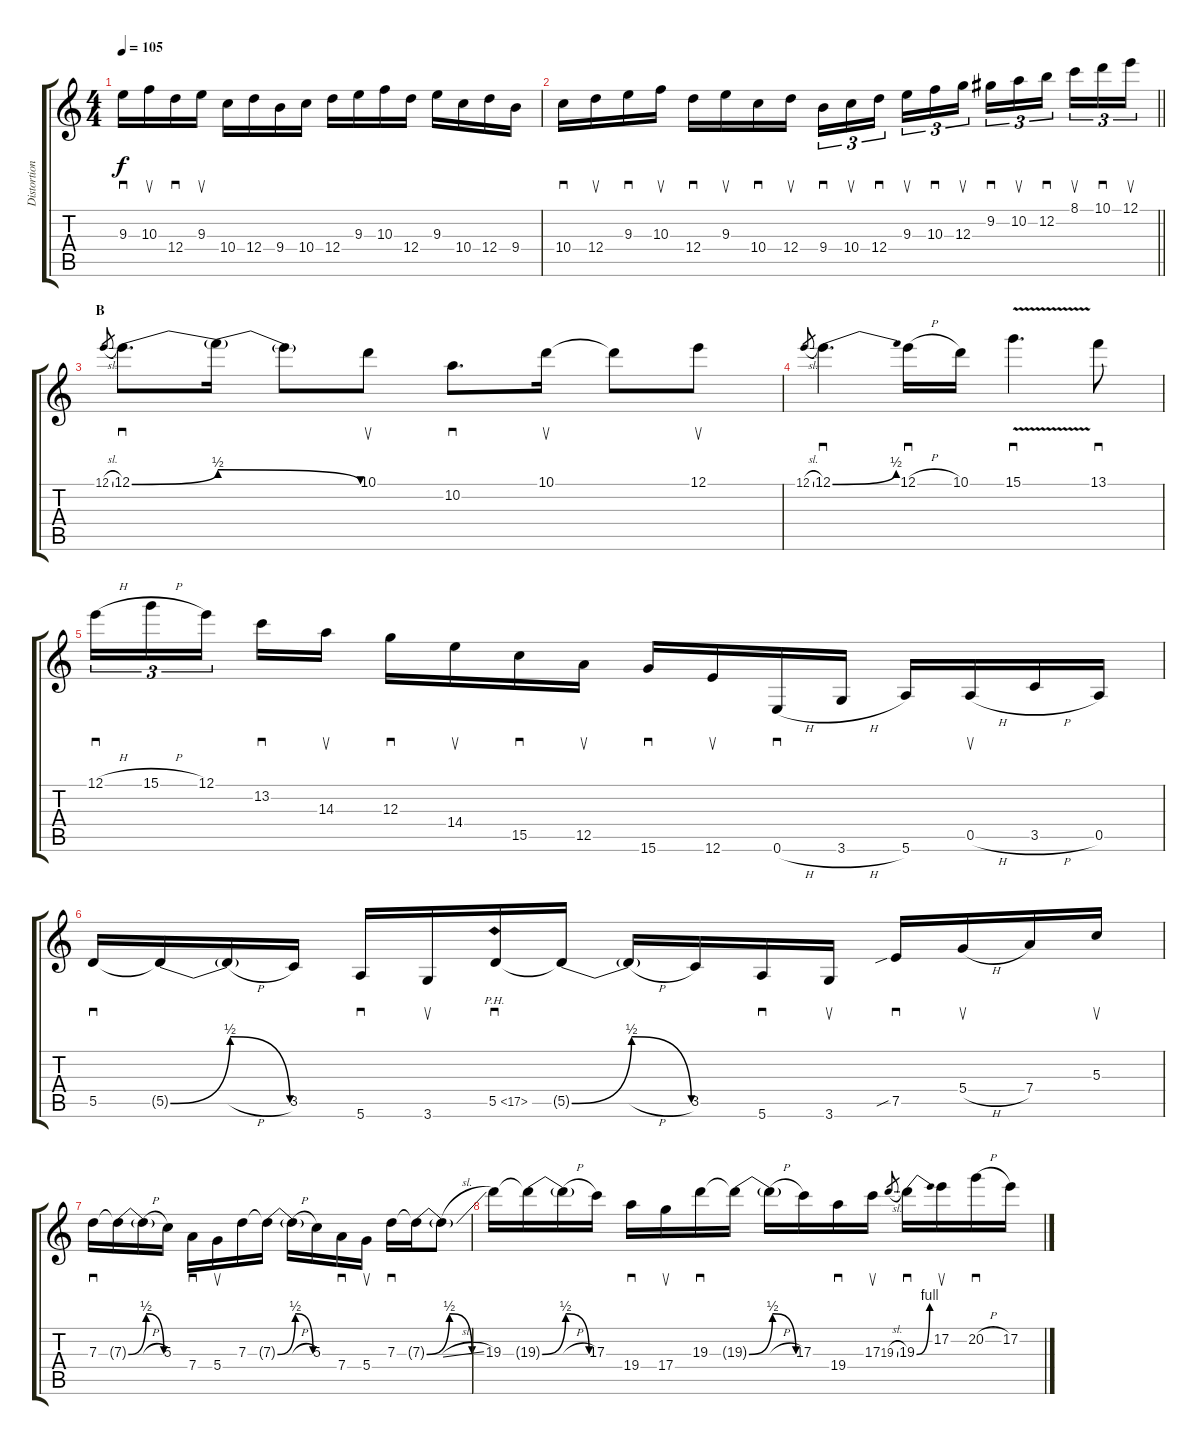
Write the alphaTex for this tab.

\track ("Distortion Guitar" "Distortion") {instrument overdrivenguitar}
\staff {score tabs}
\tuning (E4 B3 G3 D3 A2 E2) {hide}
\ts (4 4)
\tempo 105
\clef g2
\ks c
9.3.16{sd dy f} 10.3.16{su} 12.4.16{sd} 9.3.16{su} 10.4.16 12.4.16 9.4.16 10.4.16 12.4.16 9.3.16 10.3.16 12.4.16 9.3.16 10.4.16 12.4.16 9.4.16 |
\barLineRight lightlight
10.4.16{sd} 12.4.16{su} 9.3.16{sd} 10.3.16{su} 12.4.16{sd} 9.3.16{su} 10.4.16{sd} 12.4.16{su} 9.4.16{sd tu (3 2)} 10.4.16{su tu (3 2)} 12.4.16{sd tu (3 2) beam splitsecondary} 9.3.16{su tu (3 2)} 10.3.16{sd tu (3 2)} 12.3.16{su tu (3 2)} 9.2.16{sd tu (3 2)} 10.2.16{su tu (3 2)} 12.2.16{sd tu (3 2) beam splitsecondary} 8.1.16{su tu (3 2)} 10.1.16{sd tu (3 2)} 12.1.16{su tu (3 2)} |
\section ("" "B")
12.1{sl}.8{gr} 12.1{be (bend 0 0 60 2)}.8{d sd} 12.1{be (release 0 2 60 0) t}.16 12.1{t}.8 10.1.8{su} 10.2.8{d sd} 10.1.16{su} 10.1{t}.8 12.1.8{su} |
12.1{sl}.8{gr} 12.1{be (bend 0 0 60 2)}.4{d sd} 12.1{h}.16{sd} 10.1.16 15.1{v}.4{d sd} 13.1.8{sd} |
12.1{h}.16{sd tu (3 2)} 15.1{h}.16{tu (3 2)} 12.1.16{tu (3 2) beam splitsecondary} 13.2.16{sd} 14.3.16{su} 12.3.16{sd} 14.4.16{su} 15.5.16{sd} 12.5.16{su} 15.6.16{sd} 12.6.16{su} 0.6{h}.16{sd} 3.6{h}.16 5.6.16 0.5{h}.16{su} 3.5{h}.16 0.5.16 |
5.5.16{sd} 5.5{be (bendrelease 0 0 15 2 45 2 60 0) t}.16 5.5{h t}.16 3.5.16 5.6.16{sd} 3.6.16{su} 5.5{ph 12}.16{sd} 5.5{be (bendrelease 0 0 15 2 45 2 60 0) t}.16 5.5{h t}.16 3.5.16 5.6.16{sd} 3.6.16{su} 7.5{sib}.16{sd} 5.4{h}.16{su} 7.4.16 5.3.16{su} |
7.3.16{sd} 7.3{be (bendrelease 0 0 15 2 45 2 60 0) t}.16 7.3{h t}.16 5.3.16 7.4.16{sd} 5.4.16{su} 7.3.16 7.3{be (bendrelease 0 0 15 2 45 2 60 0) t}.16 7.3{h t}.16 5.3.16 7.4.16{sd} 5.4.16{su} 7.3.16{sd} 7.3{be (bendrelease 0 0 15 2 45 2 60 0) t}.16 7.3{sl t}.8 |
19.3.16 19.3{be (bendrelease 0 0 15 2 45 2 60 0) t}.16 19.3{h t}.16 17.3.16 19.4.16{sd} 17.4.16{su} 19.3.16{sd} 19.3{be (bendrelease 0 0 15 2 45 2 60 0) t}.16 19.3{h t}.16 17.3.16 19.4.16{sd} 17.3.16{su} 19.3{sl}.8{gr} 19.3{be (bend 0 0 60 4)}.16{sd} 17.2.16{su} 20.2{h}.16{sd} 17.2.16
